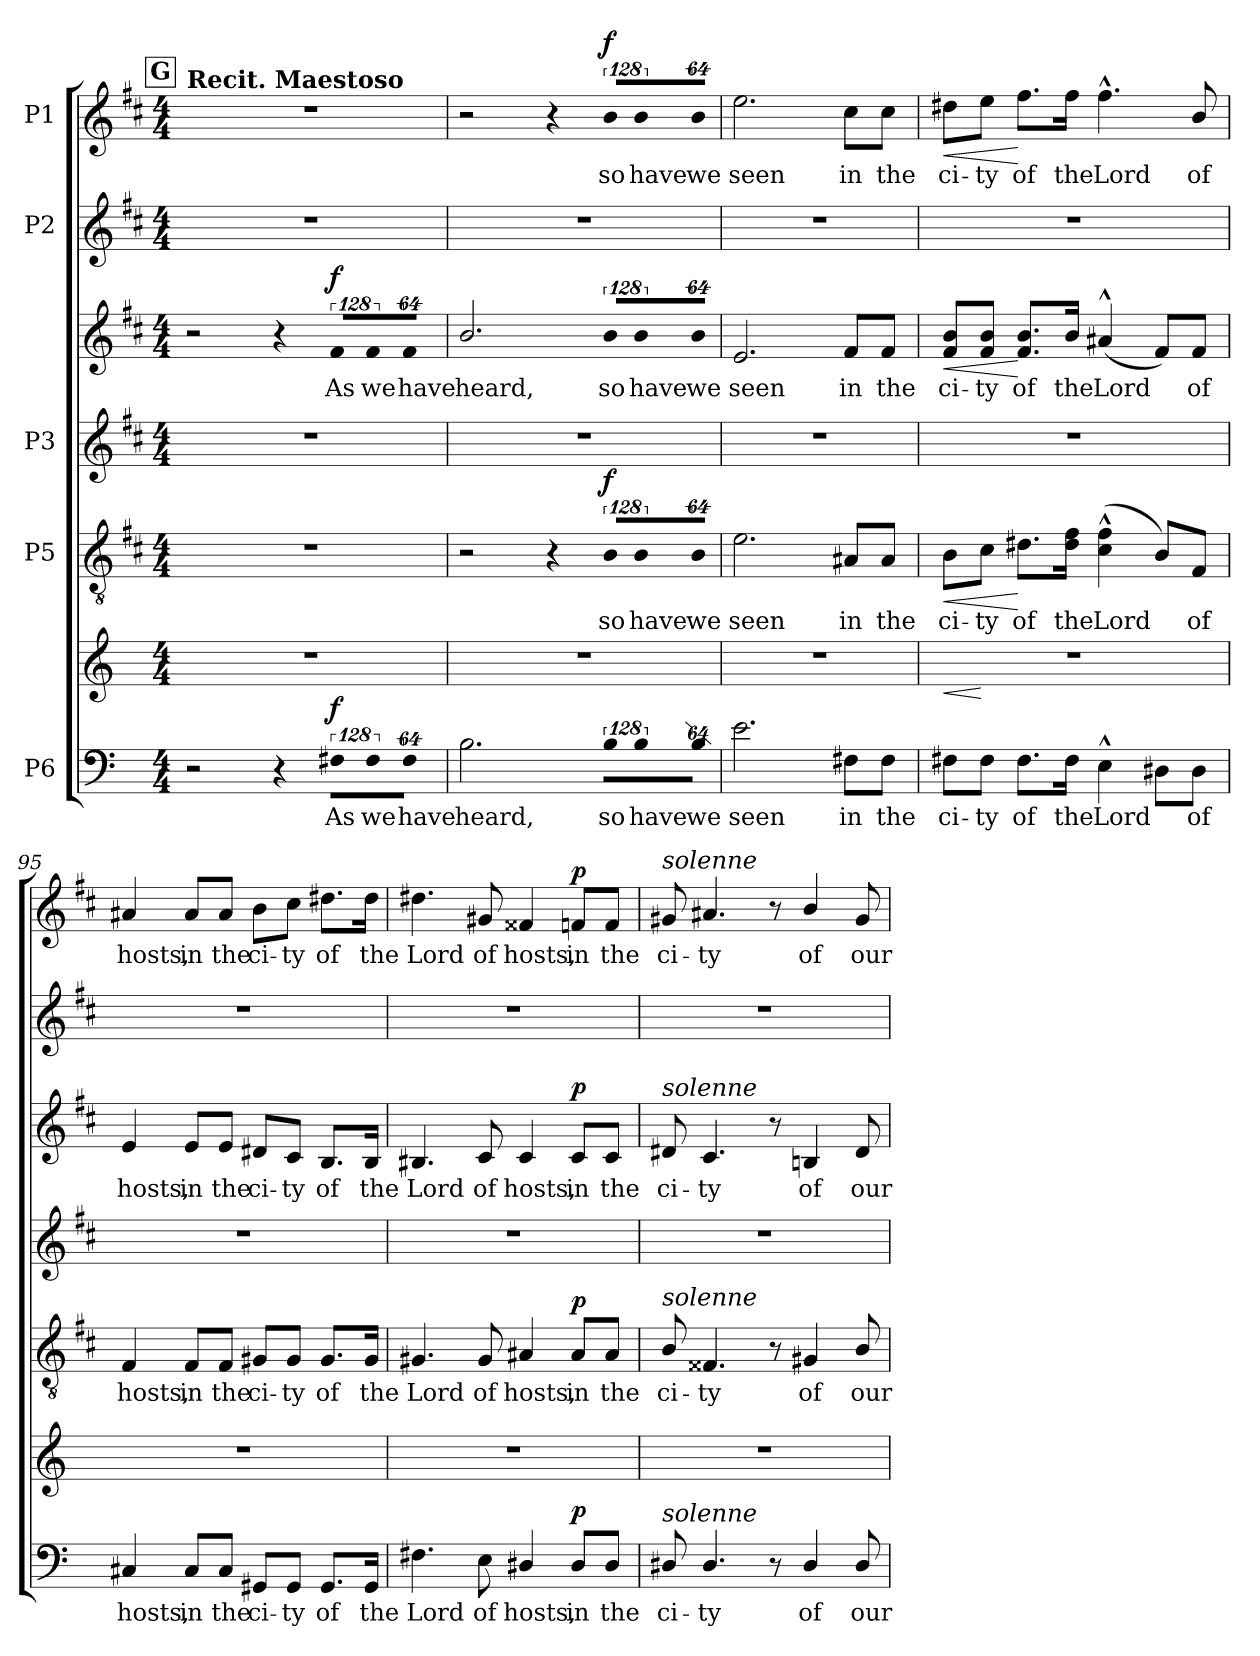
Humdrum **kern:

**kern	**text	**kern	**dynam	**kern	**text	**dynam	**kern	**kern	**text	**dynam	**kern	**kern	**text	**dynam
*part5	*part5	*part5	*part5	*part4	*part4	*part4	*part3	*part3	*part3	*part3	*part2	*part1	*part1	*part1
*staff7	*staff7	*staff6	*staff6/7	*staff5	*staff5	*staff5	*staff4	*staff3	*staff3	*staff3/4	*staff2	*staff1	*staff1	*staff1
*I"P6	*	*	*	*I"P5	*	*	*I"P3	*	*	*	*I"P2	*I"P1	*	*
!!LO:LB:g=z
*clefF4	*	*clefG2	*	*clefGv2	*	*	*clefG2	*clefG2	*	*	*clefG2	*clefG2	*	*
*	*	*	*	*ITrd7c12	*	*	*	*	*	*	*	*	*	*
*k[]	*	*k[]	*	*k[f#c#]	*	*	*k[f#c#]	*k[f#c#]	*	*	*k[f#c#]	*k[f#c#]	*	*
*C:	*	*C:	*	*D:	*	*	*D:	*D:	*	*	*D:	*D:	*	*
*M4/4	*	*M4/4	*	*M4/4	*	*	*M4/4	*M4/4	*	*	*M4/4	*M4/4	*	*
*MM70	*	*MM70	*	*MM70	*	*	*MM70	*MM70	*	*	*MM70	*MM70	*	*
!!LO:REH:place=s1:B:color=#000000:enc=box:fs=17.1407:t=G
=91	=91	=91	=91	=91	=91	=91	=91	=91	=91	=91	=91	=91	=91	=91
!	!	!	!	!	!	!	!	!	!	!	!	!LO:TX:a:B:t=Recit.  Maestoso	!	!
2r	.	1r	.	1r	.	.	1r	2r	.	.	1r	1r	.	.
4r	.	.	.	.	.	.	.	4r	.	.	.	.	.	.
!LO:N:vis=8	!	!	!	!	!	!	!	!	!	!	!	!	!	!
!	!LO:LY:b:color=#000000	!	!	!	!	!	!	!LO:N:vis=8	!	!	!	!	!	!
!	!	!	!	!	!	!	!	!	!LO:LY:b:color=#000000	!	!	!	!	!
1024%85F#i\L	As	.	f	.	.	.	.	1024%85f#i/L	As	f	.	.	.	.
!LO:N:vis=8	!	!	!	!	!	!	!	!	!	!	!	!	!	!
!	!LO:LY:b:color=#000000	!	!	!	!	!	!	!LO:N:vis=8	!	!	!	!	!	!
!	!	!	!	!	!	!	!	!	!LO:LY:b:color=#000000	!	!	!	!	!
1024%85F#i\	we	.	.	.	.	.	.	1024%85f#i/	we	.	.	.	.	.
!LO:N:vis=8	!	!	!	!	!	!	!	!	!	!	!	!	!	!
!	!LO:LY:b:color=#000000	!	!	!	!	!	!	!LO:N:vis=8	!	!	!	!	!	!
!	!	!	!	!	!	!	!	!	!LO:LY:b:color=#000000	!	!	!	!	!
512%43F#i\J	have	.	.	.	.	.	.	512%43f#i/J	have	.	.	.	.	.
=92	=92	=92	=92	=92	=92	=92	=92	=92	=92	=92	=92	=92	=92	=92
!	!LO:LY:b:color=#000000	!	!	!	!	!	!	!	!	!	!	!	!	!
!	!	!	!	!	!	!	!	!	!LO:LY:b:color=#000000	!	!	!	!	!
2.Bi\	heard,	1r	.	2r	.	.	1r	2.bi/	heard,	.	1r	2r	.	.
.	.	.	.	4r	.	.	.	.	.	.	.	4r	.	.
!LO:N:vis=8	!	!	!	!	!	!	!	!	!	!	!	!	!	!
!	!LO:LY:b:color=#000000	!	!	!LO:N:vis=8	!	!	!	!	!	!	!	!	!	!
!	!	!	!	!	!LO:LY:b:color=#000000	!	!	!LO:N:vis=8	!	!	!	!	!	!
!	!	!	!	!	!	!	!	!	!LO:LY:b:color=#000000	!	!	!LO:N:vis=8	!	!
!	!	!	!	!	!	!	!	!	!	!	!	!	!LO:LY:b:color=#000000	!
1024%85Bi\L	so	.	.	1024%85BBi/L	so	f	.	1024%85bi/L	so	.	.	1024%85bi/L	so	f
!LO:N:vis=8	!	!	!	!	!	!	!	!	!	!	!	!	!	!
!	!LO:LY:b:color=#000000	!	!	!LO:N:vis=8	!	!	!	!	!	!	!	!	!	!
!	!	!	!	!	!LO:LY:b:color=#000000	!	!	!LO:N:vis=8	!	!	!	!	!	!
!	!	!	!	!	!	!	!	!	!LO:LY:b:color=#000000	!	!	!LO:N:vis=8	!	!
!	!	!	!	!	!	!	!	!	!	!	!	!	!LO:LY:b:color=#000000	!
1024%85Bi\	have	.	.	1024%85BBi/	have	.	.	1024%85bi/	have	.	.	1024%85bi/	have	.
!LO:N:vis=8	!	!	!	!	!	!	!	!	!	!	!	!	!	!
!	!LO:LY:b:color=#000000	!	!	!LO:N:vis=8	!	!	!	!	!	!	!	!	!	!
!	!	!	!	!	!LO:LY:b:color=#000000	!	!	!LO:N:vis=8	!	!	!	!	!	!
!	!	!	!	!	!	!	!	!	!LO:LY:b:color=#000000	!	!	!LO:N:vis=8	!	!
!	!	!	!	!	!	!	!	!	!	!	!	!	!LO:LY:b:color=#000000	!
512%43Bi\J	we	.	.	512%43BBi/J	we	.	.	512%43bi/J	we	.	.	512%43bi/J	we	.
=93	=93	=93	=93	=93	=93	=93	=93	=93	=93	=93	=93	=93	=93	=93
!	!LO:LY:b:color=#000000	!	!	!	!	!	!	!	!	!	!	!	!	!
!	!	!	!	!	!LO:LY:b:color=#000000	!	!	!	!	!	!	!	!	!
!	!	!	!	!	!	!	!	!	!LO:LY:b:color=#000000	!	!	!	!	!
!	!	!	!	!	!	!	!	!	!	!	!	!	!LO:LY:b:color=#000000	!
2.ei\	seen	1r	.	2.Ei\	seen	.	1r	2.ei/	seen	.	1r	2.eei\	seen	.
!	!LO:LY:b:color=#000000	!	!	!	!	!	!	!	!	!	!	!	!	!
!	!	!	!	!	!LO:LY:b:color=#000000	!	!	!	!	!	!	!	!	!
!	!	!	!	!	!	!	!	!	!LO:LY:b:color=#000000	!	!	!	!	!
!	!	!	!	!	!	!	!	!	!	!	!	!	!LO:LY:b:color=#000000	!
8F#i\L	in	.	.	8AA#Xi/L	in	.	.	8f#i/L	in	.	.	8cc#i\L	in	.
!	!LO:LY:b:color=#000000	!	!	!	!	!	!	!	!	!	!	!	!	!
!	!	!	!	!	!LO:LY:b:color=#000000	!	!	!	!	!	!	!	!	!
!	!	!	!	!	!	!	!	!	!LO:LY:b:color=#000000	!	!	!	!	!
!	!	!	!	!	!	!	!	!	!	!	!	!	!LO:LY:b:color=#000000	!
8F#i\J	the	.	.	8AA#i/J	the	.	.	8f#i/J	the	.	.	8cc#i\J	the	.
=94	=94	=94	=94	=94	=94	=94	=94	=94	=94	=94	=94	=94	=94	=94
!	!LO:LY:b:color=#000000	!	!LO:HP:b	!	!	!	!	!	!	!	!	!	!	!
!	!	!	!	!	!LO:LY:b:color=#000000	!LO:HP:b	!	!	!	!	!	!	!	!
!	!	!	!	!	!	!	!	!	!LO:LY:b:color=#000000	!LO:HP:b	!	!	!	!
!	!	!	!	!	!	!	!	!	!	!	!	!	!LO:LY:b:color=#000000	!LO:HP:b
8F#i\L	ci-	1r	<	8BBi\L	ci-	<	1r	8f#i/ 8bi/L	ci-	<	1r	8dd#Xi\L	ci-	<
!	!LO:LY:b:color=#000000	!	!	!	!	!	!	!	!	!	!	!	!	!
!	!	!	!	!	!LO:LY:b:color=#000000	!	!	!	!	!	!	!	!	!
!	!	!	!	!	!	!	!	!	!LO:LY:b:color=#000000	!	!	!	!	!
!	!	!	!	!	!	!	!	!	!	!	!	!	!LO:LY:b:color=#000000	!
8F#i\J	-ty	.	[	8C#i\J	-ty	.	.	8f#i/ 8bi/J	-ty	.	.	8eei\J	-ty	.
!	!LO:LY:b:color=#000000	!	!	!	!	!	!	!	!	!	!	!	!	!
!	!	!	!	!	!LO:LY:b:color=#000000	!	!	!	!	!	!	!	!	!
!	!	!	!	!	!	!	!	!	!LO:LY:b:color=#000000	!	!	!	!	!
!	!	!	!	!	!	!	!	!	!	!	!	!	!LO:LY:b:color=#000000	!
8.F#i\L	of	.	.	8.D#Xi\L	of	[	.	8.f#i/ 8.bi/L	of	[	.	8.ff#i\L	of	[
!	!LO:LY:b:color=#000000	!	!	!	!	!	!	!	!	!	!	!	!	!
!	!	!	!	!	!LO:LY:b:color=#000000	!	!	!	!	!	!	!	!	!
!	!	!	!	!	!	!	!	!	!LO:LY:b:color=#000000	!	!	!	!	!
!	!	!	!	!	!	!	!	!	!	!	!	!	!LO:LY:b:color=#000000	!
16F#i\Jk	the	.	.	16D#i\ 16F#i\Jk	the	.	.	16bi/Jk	the	.	.	16ff#i\Jk	the	.
!	!LO:LY:b:color=#000000	!	!	!	!	!	!	!	!	!	!	!	!	!
!	!	!	!	!	!LO:LY:b:color=#000000	!	!	!	!	!	!	!	!	!
!	!	!	!	!	!	!	!	!	!LO:LY:b:color=#000000	!	!	!	!	!
!	!	!	!	!	!	!	!	!	!	!	!	!	!LO:LY:b:color=#000000	!
4E^^i\	Lord	.	.	(4C#i\^^ 4F#i^^	Lord	.	.	(4a#X^^i/	Lord	.	.	4.ff#^^i\	Lord	.
8D#Xi\L	.	.	.	8BBi/L)	.	.	.	8f#i/L)	.	.	.	.	.	.
!	!LO:LY:b:color=#000000	!	!	!	!	!	!	!	!	!	!	!	!	!
!	!	!	!	!	!LO:LY:b:color=#000000	!	!	!	!	!	!	!	!	!
!	!	!	!	!	!	!	!	!	!LO:LY:b:color=#000000	!	!	!	!	!
!	!	!	!	!	!	!	!	!	!	!	!	!	!LO:LY:b:color=#000000	!
8D#i\J	of	.	.	8FF#i/J	of	.	.	8f#i/J	of	.	.	8bi/	of	.
!!LO:PB:g=z
=95	=95	=95	=95	=95	=95	=95	=95	=95	=95	=95	=95	=95	=95	=95
!	!LO:LY:b:color=#000000	!	!	!	!	!	!	!	!	!	!	!	!	!
!	!	!	!	!	!LO:LY:b:color=#000000	!	!	!	!	!	!	!	!	!
!	!	!	!	!	!	!	!	!	!LO:LY:b:color=#000000	!	!	!	!	!
!	!	!	!	!	!	!	!	!	!	!	!	!	!LO:LY:b:color=#000000	!
4C#i/	hosts,	1r	.	4FF#i/	hosts,	.	1r	4ei/	hosts,	.	1r	4a#Xi/	hosts,	.
!	!LO:LY:b:color=#000000	!	!	!	!	!	!	!	!	!	!	!	!	!
!	!	!	!	!	!LO:LY:b:color=#000000	!	!	!	!	!	!	!	!	!
!	!	!	!	!	!	!	!	!	!LO:LY:b:color=#000000	!	!	!	!	!
!	!	!	!	!	!	!	!	!	!	!	!	!	!LO:LY:b:color=#000000	!
8C#i/L	in	.	.	8FF#i/L	in	.	.	8ei/L	in	.	.	8a#i/L	in	.
!	!LO:LY:b:color=#000000	!	!	!	!	!	!	!	!	!	!	!	!	!
!	!	!	!	!	!LO:LY:b:color=#000000	!	!	!	!	!	!	!	!	!
!	!	!	!	!	!	!	!	!	!LO:LY:b:color=#000000	!	!	!	!	!
!	!	!	!	!	!	!	!	!	!	!	!	!	!LO:LY:b:color=#000000	!
8C#i/J	the	.	.	8FF#i/J	the	.	.	8ei/J	the	.	.	8a#i/J	the	.
!	!LO:LY:b:color=#000000	!	!	!	!	!	!	!	!	!	!	!	!	!
!	!	!	!	!	!LO:LY:b:color=#000000	!	!	!	!	!	!	!	!	!
!	!	!	!	!	!	!	!	!	!LO:LY:b:color=#000000	!	!	!	!	!
!	!	!	!	!	!	!	!	!	!	!	!	!	!LO:LY:b:color=#000000	!
8GG#Xi/L	ci-	.	.	8GG#Xi/L	ci-	.	.	8d#Xi/L	ci-	.	.	8bi\L	ci-	.
!	!LO:LY:b:color=#000000	!	!	!	!	!	!	!	!	!	!	!	!	!
!	!	!	!	!	!LO:LY:b:color=#000000	!	!	!	!	!	!	!	!	!
!	!	!	!	!	!	!	!	!	!LO:LY:b:color=#000000	!	!	!	!	!
!	!	!	!	!	!	!	!	!	!	!	!	!	!LO:LY:b:color=#000000	!
8GG#i/J	-ty	.	.	8GG#i/J	-ty	.	.	8c#i/J	-ty	.	.	8cc#i\J	-ty	.
!	!LO:LY:b:color=#000000	!	!	!	!	!	!	!	!	!	!	!	!	!
!	!	!	!	!	!LO:LY:b:color=#000000	!	!	!	!	!	!	!	!	!
!	!	!	!	!	!	!	!	!	!LO:LY:b:color=#000000	!	!	!	!	!
!	!	!	!	!	!	!	!	!	!	!	!	!	!LO:LY:b:color=#000000	!
8.GG#i/L	of	.	.	8.GG#i/L	of	.	.	8.Bi/L	of	.	.	8.dd#Xi\L	of	.
!	!LO:LY:b:color=#000000	!	!	!	!	!	!	!	!	!	!	!	!	!
!	!	!	!	!	!LO:LY:b:color=#000000	!	!	!	!	!	!	!	!	!
!	!	!	!	!	!	!	!	!	!LO:LY:b:color=#000000	!	!	!	!	!
!	!	!	!	!	!	!	!	!	!	!	!	!	!LO:LY:b:color=#000000	!
16GG#i/Jk	the	.	.	16GG#i/Jk	the	.	.	16Bi/Jk	the	.	.	16dd#i\Jk	the	.
=96	=96	=96	=96	=96	=96	=96	=96	=96	=96	=96	=96	=96	=96	=96
!	!LO:LY:b:color=#000000	!	!	!	!	!	!	!	!	!	!	!	!	!
!	!	!	!	!	!LO:LY:b:color=#000000	!	!	!	!	!	!	!	!	!
!	!	!	!	!	!	!	!	!	!LO:LY:b:color=#000000	!	!	!	!	!
!	!	!	!	!	!	!	!	!	!	!	!	!	!LO:LY:b:color=#000000	!
4.F#i\	Lord	1r	.	4.GG#Xi/	Lord	.	1r	4.B#Xi/	Lord	.	1r	4.dd#Xi\	Lord	.
!	!LO:LY:b:color=#000000	!	!	!	!	!	!	!	!	!	!	!	!	!
!	!	!	!	!	!LO:LY:b:color=#000000	!	!	!	!	!	!	!	!	!
!	!	!	!	!	!	!	!	!	!LO:LY:b:color=#000000	!	!	!	!	!
!	!	!	!	!	!	!	!	!	!	!	!	!	!LO:LY:b:color=#000000	!
8Ei\	of	.	.	8GG#i/	of	.	.	8c#i/	of	.	.	8g#Xi/	of	.
!	!LO:LY:b:color=#000000	!	!	!	!	!	!	!	!	!	!	!	!	!
!	!	!	!	!	!LO:LY:b:color=#000000	!	!	!	!	!	!	!	!	!
!	!	!	!	!	!	!	!	!	!LO:LY:b:color=#000000	!	!	!	!	!
!	!	!	!	!	!	!	!	!	!	!	!	!	!LO:LY:b:color=#000000	!
4D#Xi/	hosts,	.	.	4AA#Xi/	hosts,	.	.	4c#i/	hosts,	.	.	4f##Xi/	hosts,	.
!	!LO:LY:b:color=#000000	!	!	!	!	!	!	!	!	!	!	!	!	!
!	!	!	!	!	!LO:LY:b:color=#000000	!	!	!	!	!	!	!	!	!
!	!	!	!	!	!	!	!	!	!LO:LY:b:color=#000000	!	!	!	!	!
!	!	!	!	!	!	!	!	!	!	!	!	!	!LO:LY:b:color=#000000	!
8D#i/L	in	.	p	8AA#i/L	in	p	.	8c#i/L	in	p	.	8fi/L	in	p
!	!LO:LY:b:color=#000000	!	!	!	!	!	!	!	!	!	!	!	!	!
!	!	!	!	!	!LO:LY:b:color=#000000	!	!	!	!	!	!	!	!	!
!	!	!	!	!	!	!	!	!	!LO:LY:b:color=#000000	!	!	!	!	!
!	!	!	!	!	!	!	!	!	!	!	!	!	!LO:LY:b:color=#000000	!
8D#i/J	the	.	.	8AA#i/J	the	.	.	8c#i/J	the	.	.	8fi/J	the	.
=97	=97	=97	=97	=97	=97	=97	=97	=97	=97	=97	=97	=97	=97	=97
!	!LO:LY:b:color=#000000	!	!	!	!	!	!	!	!	!	!	!	!	!
!	!	!	!	!	!LO:LY:b:color=#000000	!	!	!	!	!	!	!	!	!
!	!	!	!	!	!	!	!	!	!LO:LY:b:color=#000000	!	!	!	!	!
!	!	!	!	!	!	!	!	!	!	!	!	!LO:TX:a:i:t=solenne	!	!
!	!	!	!	!	!	!	!	!LO:TX:a:i:t=solenne	!	!	!	!	!	!
!	!	!	!	!LO:TX:a:i:t=solenne	!	!	!	!	!	!	!	!	!	!
!LO:TX:a:i:t=solenne	!	!	!	!	!	!	!	!	!	!	!	!	!	!
!	!	!	!	!	!	!	!	!	!	!	!	!	!LO:LY:b:color=#000000	!
8D#Xi/	ci-	1r	.	8BBi/	ci-	.	1r	8d#Xi/	ci-	.	1r	8g#Xi/	ci-	.
!	!LO:LY:b:color=#000000	!	!	!	!	!	!	!	!	!	!	!	!	!
!	!	!	!	!	!LO:LY:b:color=#000000	!	!	!	!	!	!	!	!	!
!	!	!	!	!	!	!	!	!	!LO:LY:b:color=#000000	!	!	!	!	!
!	!	!	!	!	!	!	!	!	!	!	!	!	!LO:LY:b:color=#000000	!
4.D#i/	-ty	.	.	4.FF##Xi/	-ty	.	.	4.c#i/	-ty	.	.	4.a#Xi/	-ty	.
8r	.	.	.	8r	.	.	.	8r	.	.	.	8r	.	.
!	!LO:LY:b:color=#000000	!	!	!	!	!	!	!	!	!	!	!	!	!
!	!	!	!	!	!LO:LY:b:color=#000000	!	!	!	!	!	!	!	!	!
!	!	!	!	!	!	!	!	!	!LO:LY:b:color=#000000	!	!	!	!	!
!	!	!	!	!	!	!	!	!	!	!	!	!	!LO:LY:b:color=#000000	!
4D#i/	of	.	.	4GG#Xi/	of	.	.	4Bni/	of	.	.	4bi/	of	.
!	!LO:LY:b:color=#000000	!	!	!	!	!	!	!	!	!	!	!	!	!
!	!	!	!	!	!LO:LY:b:color=#000000	!	!	!	!	!	!	!	!	!
!	!	!	!	!	!	!	!	!	!LO:LY:b:color=#000000	!	!	!	!	!
!	!	!	!	!	!	!	!	!	!	!	!	!	!LO:LY:b:color=#000000	!
8D#i/	our	.	.	8BBi/	our	.	.	8d#i/	our	.	.	8g#i/	our	.
=	=	=	=	=	=	=	=	=	=	=	=	=	=	=
*-	*-	*-	*-	*-	*-	*-	*-	*-	*-	*-	*-	*-	*-	*-
